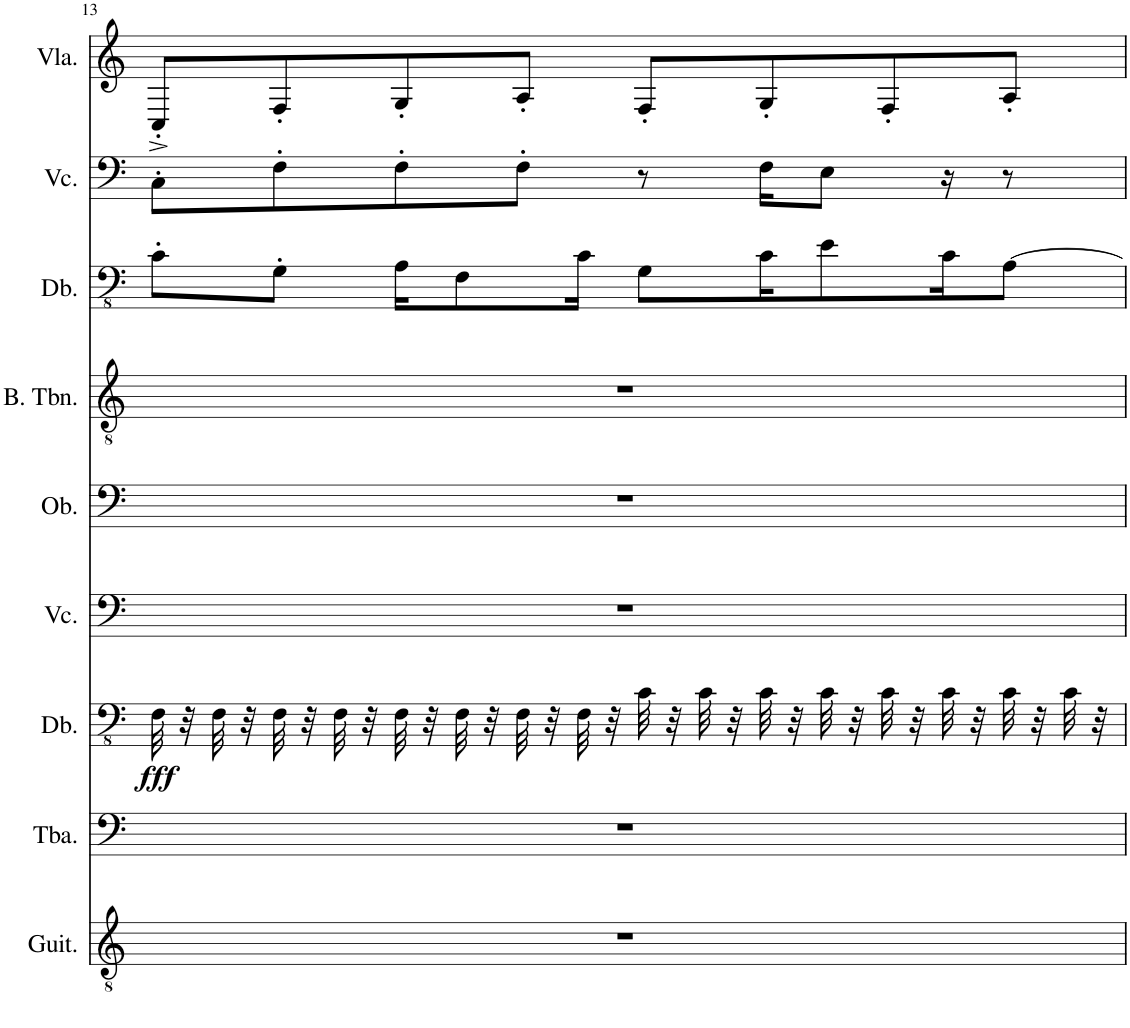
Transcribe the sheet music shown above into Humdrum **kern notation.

**kern	**kern	**kern	**dynam	**kern	**kern	**kern	**kern	**kern	**kern
*part9	*part8	*part7	*part7	*part6	*part5	*part4	*part3	*part2	*part1
*staff9	*staff8	*staff7	*staff7	*staff6	*staff5	*staff4	*staff3	*staff2	*staff1
*I"Classical Guitar	*I"Tuba	*I"Double Bass	*	*I"Violoncello	*I"Oboe	*I"Bass Trombone	*I"Double Bass	*I"Violoncello	*I"Viola
*I'Guit.	*I'Tba.	*I'Db.	*	*I'Vc.	*I'Ob.	*I'B. Tbn.	*I'Db.	*I'Vc.	*I'Vla.
!!LO:PB:g=z
*clefGv2	*clefF4	*clefFv4	*	*clefF4	*clefF4	*clefGv2	*clefFv4	*clefF4	*clefG2
*	*	*Trd7c12	*	*	*Trd-14c-24	*	*Trd7c12	*	*
*k[]	*k[]	*k[]	*	*k[]	*k[]	*k[]	*k[]	*k[]	*k[]
*M4/4	*M4/4	*M4/4	*	*M4/4	*M4/4	*M4/4	*M4/4	*M4/4	*M4/4
=13	=13	=13	=13	=13	=13	=13	=13	=13	=13
!	!	!	!LO:DY:b	!	!	!	!	!	!
1r	1r	32FF\	fff	1r	1r	1r	8C'\L	8C'\L	8C'^/L
.	.	32r	.	.	.	.	.	.	.
.	.	32FF\	.	.	.	.	.	.	.
.	.	32r	.	.	.	.	.	.	.
.	.	32FF\	.	.	.	.	8GG'\J	8F'\	8F'/
.	.	32r	.	.	.	.	.	.	.
.	.	32FF\	.	.	.	.	.	.	.
.	.	32r	.	.	.	.	.	.	.
.	.	32FF\	.	.	.	.	16AA\KL	8F'\	8G'/
.	.	32r	.	.	.	.	.	.	.
.	.	32FF\	.	.	.	.	8FF\	.	.
.	.	32r	.	.	.	.	.	.	.
.	.	32FF\	.	.	.	.	.	8F'\J	8A'/J
.	.	32r	.	.	.	.	.	.	.
.	.	32FF\	.	.	.	.	16C\Jk	.	.
.	.	32r	.	.	.	.	.	.	.
.	.	32C\	.	.	.	.	8GG\L	8r	8F'/L
.	.	32r	.	.	.	.	.	.	.
.	.	32C\	.	.	.	.	.	.	.
.	.	32r	.	.	.	.	.	.	.
.	.	32C\	.	.	.	.	16C\K	16F\KL	8G'/
.	.	32r	.	.	.	.	.	.	.
.	.	32C\	.	.	.	.	8E\	8E\J	.
.	.	32r	.	.	.	.	.	.	.
.	.	32C\	.	.	.	.	.	.	8F'/
.	.	32r	.	.	.	.	.	.	.
.	.	32C\	.	.	.	.	16C\K	16r	.
.	.	32r	.	.	.	.	.	.	.
.	.	32C\	.	.	.	.	[8AA\J	8r	8A'/J
.	.	32r	.	.	.	.	.	.	.
.	.	32C\	.	.	.	.	.	.	.
.	.	32r	.	.	.	.	.	.	.
=	=	=	=	=	=	=	=	=	=
*-	*-	*-	*-	*-	*-	*-	*-	*-	*-
